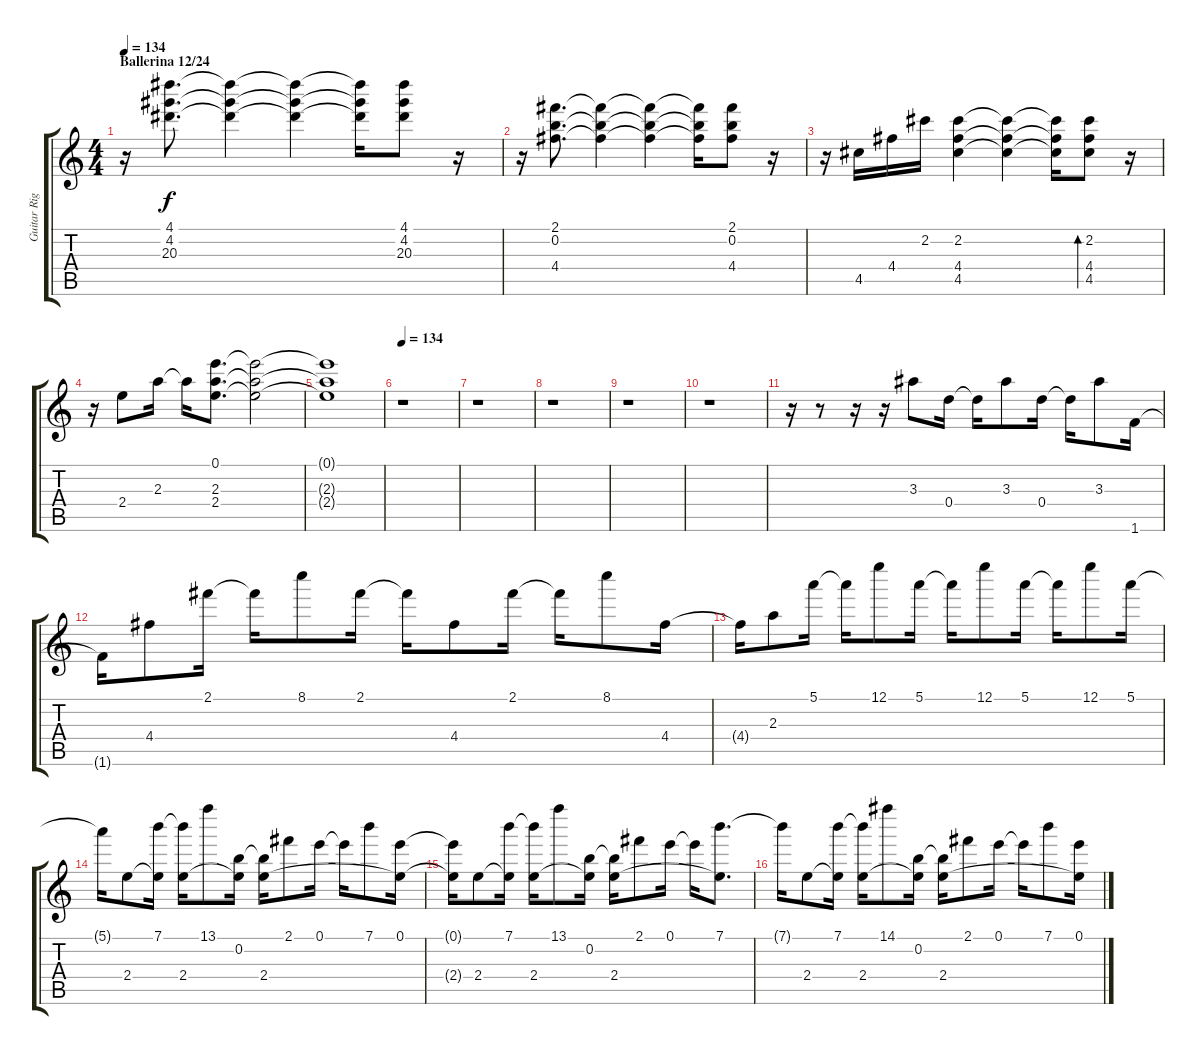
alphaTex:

\track ("Guitar Right Octave Up" "Guitar Rig") {instrument electricguitarclean}
\staff {score tabs}
\tuning (E5 B4 G4 D4 A3 E3) {hide}
\ts (4 4)
\section ("" "Ballerina 12/24")
\tempo 134
\tempo 95
\tempo 134
\clef g2
\ks c
r.16{dy f instrument electricguitarclean} (4.1 4.2 20.3).8{d} (4.1{t} 4.2{t} 20.3{t}).4 (4.1{t} 4.2{t} 20.3{t}).4 (4.1{t} 4.2{t} 20.3{t}).16 (4.1 4.2 20.3).8 r.16 |
r.16 (2.1 0.2 4.4).8{d} (2.1{t} 0.2{t} 4.4{t}).4 (2.1{t} 0.2{t} 4.4{t}).4 (2.1{t} 0.2{t} 4.4{t}).16 (2.1 0.2 4.4).8 r.16 |
r.16 4.5.16 4.4.16 2.2.16 (2.2 4.4 4.5).4 (2.2{t} 4.4{t} 4.5{t}).4 (2.2{t} 4.4{t} 4.5{t}).16 (2.2 4.4 4.5).8{bd 240} r.16 |
r.16 2.4.8 2.3.16 2.3{t}.16 (0.1 2.3 2.4).8{d} (0.1{t} 2.3{t} 2.4{t}).2 |
(0.1{t} 2.3{t} 2.4{t}).1 |
\tempo 134
r.1 |
r.1 |
r.1 |
r.1 |
r.1 |
r.16 r.8 r.16 r.16 3.3.8 0.4.16 0.4{t}.16 3.3.8 0.4.16 0.4{t}.16 3.3.8 1.6.16 |
1.6{t}.16 4.4.8 2.1.16 2.1{t}.16 8.1.8 2.1.16 2.1{t}.16 4.4.8 2.1.16 2.1{t}.16 8.1.8 4.4.16 |
4.4{t}.16 2.3.8 5.1.16 5.1{t}.16 12.1.8 5.1.16 5.1{t}.16 12.1.8 5.1.16 5.1{t}.16 12.1.8 5.1.16 |
5.1{t}.16 2.4.8 (7.1 2.4{t}).16 (7.1{t} 2.4).16 13.1.8 (0.2 2.4{t}).16 (0.2{t} 2.4).16 2.1.8 0.1.16 0.1{t}.16 7.1.8 (0.1 2.4{t}).16 |
(0.1{t} 2.4{t}).16 2.4.8 (7.1 2.4{t}).16 (7.1{t} 2.4).16 13.1.8 (0.2 2.4{t}).16 (0.2{t} 2.4).16 2.1.8 0.1.16 0.1{t}.16 (7.1 2.4{t}).8{d} |
7.1{t}.16 2.4.8 (7.1 2.4{t}).16 (7.1{t} 2.4).16 14.1.8 (0.2 2.4{t}).16 (0.2{t} 2.4).16 2.1.8 0.1.16 0.1{t}.16 7.1.8 (0.1 2.4{t}).16
